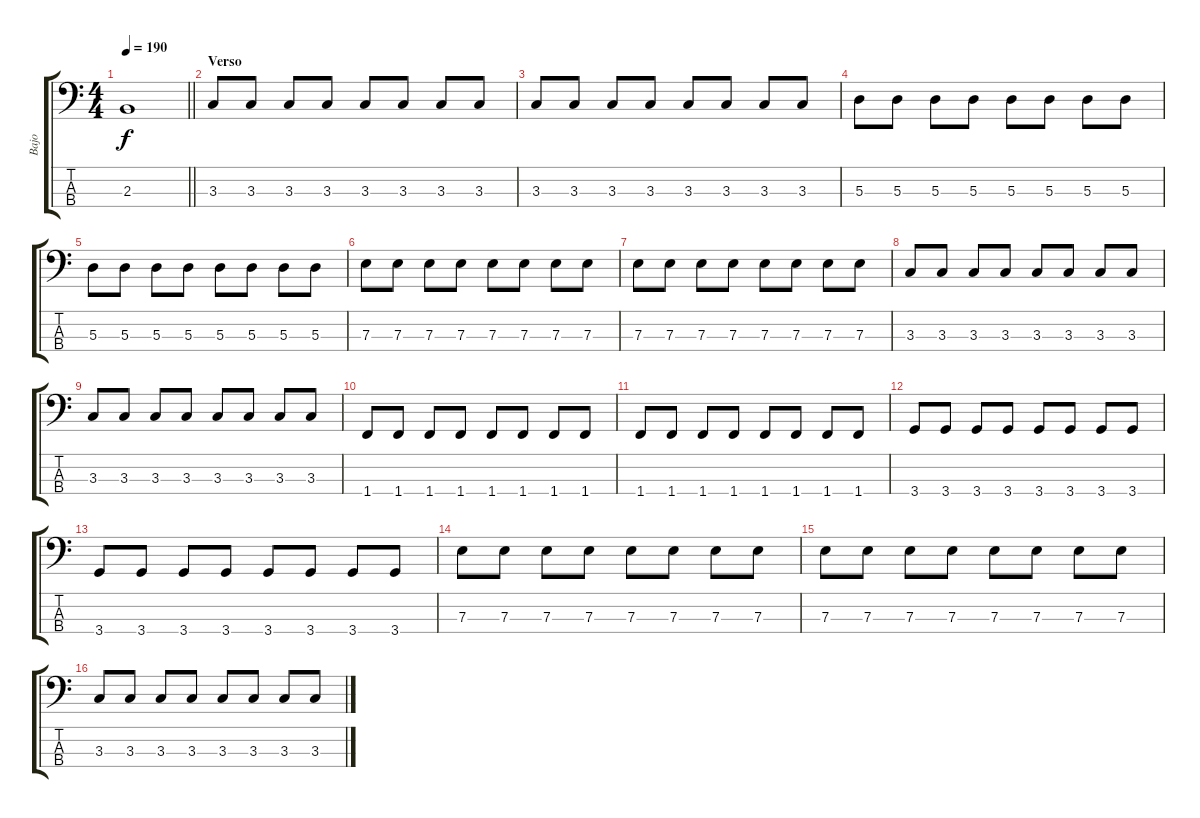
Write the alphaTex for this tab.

\track ("Bajo" "Bajo") {instrument overdrivenguitar}
\staff {score tabs}
\tuning (G2 D2 A1 E1) {hide}
\ts (4 4)
\tempo 190
\clef f4
\barLineRight lightlight
\ks c
2.3{t}.1{dy f} |
\section ("" "Verso")
3.3.8 3.3.8 3.3.8 3.3.8 3.3.8 3.3.8 3.3.8 3.3.8 |
3.3.8 3.3.8 3.3.8 3.3.8 3.3.8 3.3.8 3.3.8 3.3.8 |
5.3.8 5.3.8 5.3.8 5.3.8 5.3.8 5.3.8 5.3.8 5.3.8 |
5.3.8 5.3.8 5.3.8 5.3.8 5.3.8 5.3.8 5.3.8 5.3.8 |
7.3.8 7.3.8 7.3.8 7.3.8 7.3.8 7.3.8 7.3.8 7.3.8 |
7.3.8 7.3.8 7.3.8 7.3.8 7.3.8 7.3.8 7.3.8 7.3.8 |
3.3.8 3.3.8 3.3.8 3.3.8 3.3.8 3.3.8 3.3.8 3.3.8 |
3.3.8 3.3.8 3.3.8 3.3.8 3.3.8 3.3.8 3.3.8 3.3.8 |
1.4.8 1.4.8 1.4.8 1.4.8 1.4.8 1.4.8 1.4.8 1.4.8 |
1.4.8 1.4.8 1.4.8 1.4.8 1.4.8 1.4.8 1.4.8 1.4.8 |
3.4.8 3.4.8 3.4.8 3.4.8 3.4.8 3.4.8 3.4.8 3.4.8 |
3.4.8 3.4.8 3.4.8 3.4.8 3.4.8 3.4.8 3.4.8 3.4.8 |
7.3.8 7.3.8 7.3.8 7.3.8 7.3.8 7.3.8 7.3.8 7.3.8 |
7.3.8 7.3.8 7.3.8 7.3.8 7.3.8 7.3.8 7.3.8 7.3.8 |
3.3.8 3.3.8 3.3.8 3.3.8 3.3.8 3.3.8 3.3.8 3.3.8
